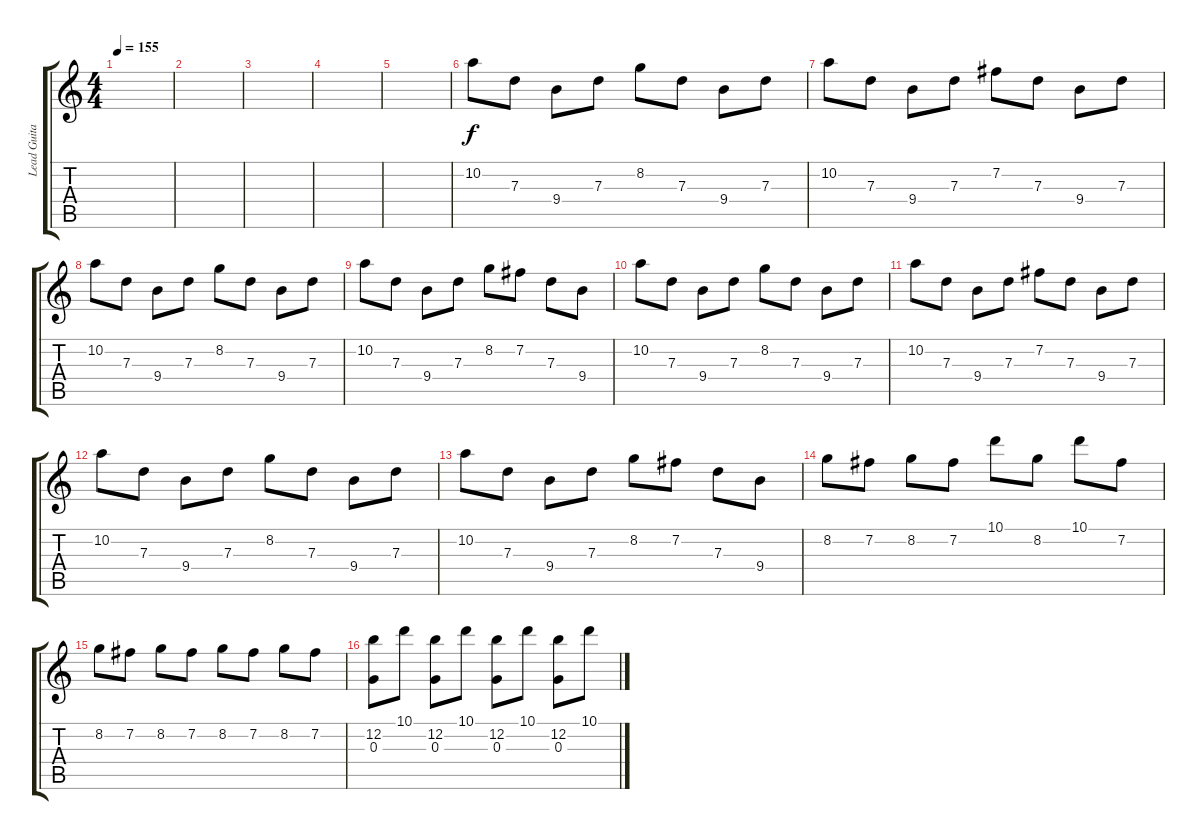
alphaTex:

\track ("Lead Guitar" "Lead Guita") {instrument distortionguitar}
\staff {score tabs}
\tuning (E4 B3 G3 D3 A2 D2) {hide}
\ts (4 4)
\tempo 155
\clef g2
\ks c
|
|
|
|
|
10.2.8 7.3.8 9.4.8 7.3.8 8.2.8 7.3.8 9.4.8 7.3.8 |
10.2.8 7.3.8 9.4.8 7.3.8 7.2.8 7.3.8 9.4.8 7.3.8 |
10.2.8 7.3.8 9.4.8 7.3.8 8.2.8 7.3.8 9.4.8 7.3.8 |
10.2.8 7.3.8 9.4.8 7.3.8 8.2.8 7.2.8 7.3.8 9.4.8 |
10.2.8 7.3.8 9.4.8 7.3.8 8.2.8 7.3.8 9.4.8 7.3.8 |
10.2.8 7.3.8 9.4.8 7.3.8 7.2.8 7.3.8 9.4.8 7.3.8 |
10.2.8 7.3.8 9.4.8 7.3.8 8.2.8 7.3.8 9.4.8 7.3.8 |
10.2.8 7.3.8 9.4.8 7.3.8 8.2.8 7.2.8 7.3.8 9.4.8 |
8.2.8 7.2.8 8.2.8 7.2.8 10.1.8 8.2.8 10.1.8 7.2.8 |
8.2.8 7.2.8 8.2.8 7.2.8 8.2.8 7.2.8 8.2.8 7.2.8 |
(12.2 0.3).8 10.1.8 (12.2 0.3).8 10.1.8 (12.2 0.3).8 10.1.8 (12.2 0.3).8 10.1.8
